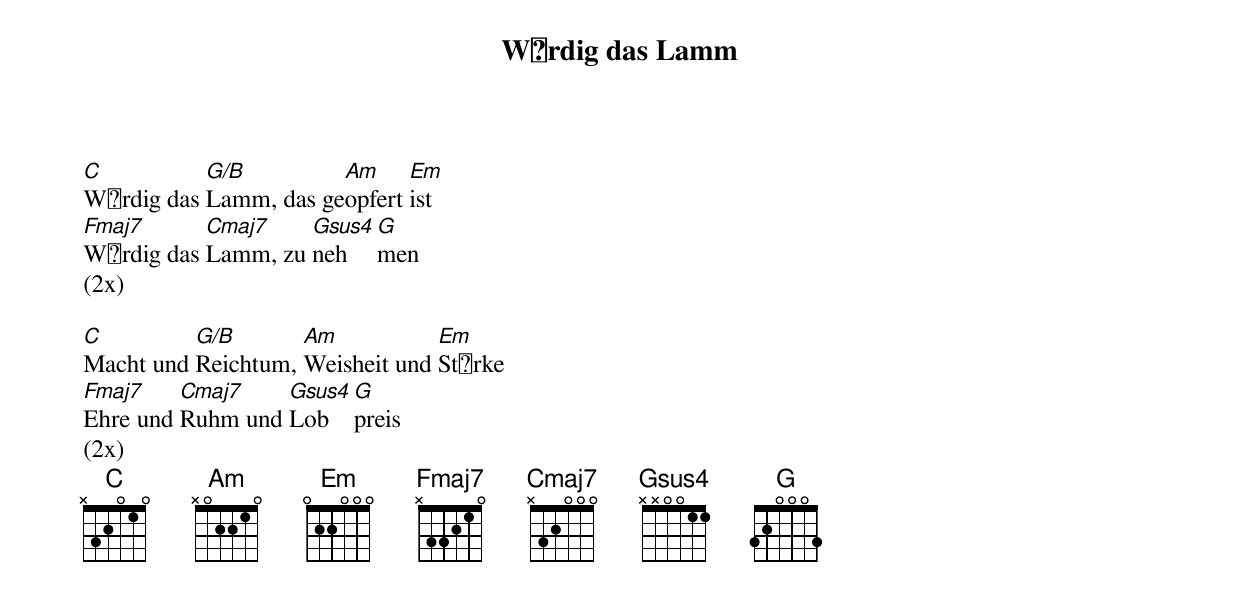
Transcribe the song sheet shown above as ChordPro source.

{title:W체rdig das Lamm}
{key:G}

[C]W체rdig das [G/B]Lamm, das ge[Am]opfert [Em]ist
[Fmaj7]W체rdig das [Cmaj7]Lamm, zu [Gsus4]neh[G]men
(2x)

[C]Macht und [G/B]Reichtum, [Am]Weisheit und [Em]St채rke
[Fmaj7]Ehre und [Cmaj7]Ruhm und [Gsus4]Lob[G]preis
(2x)
